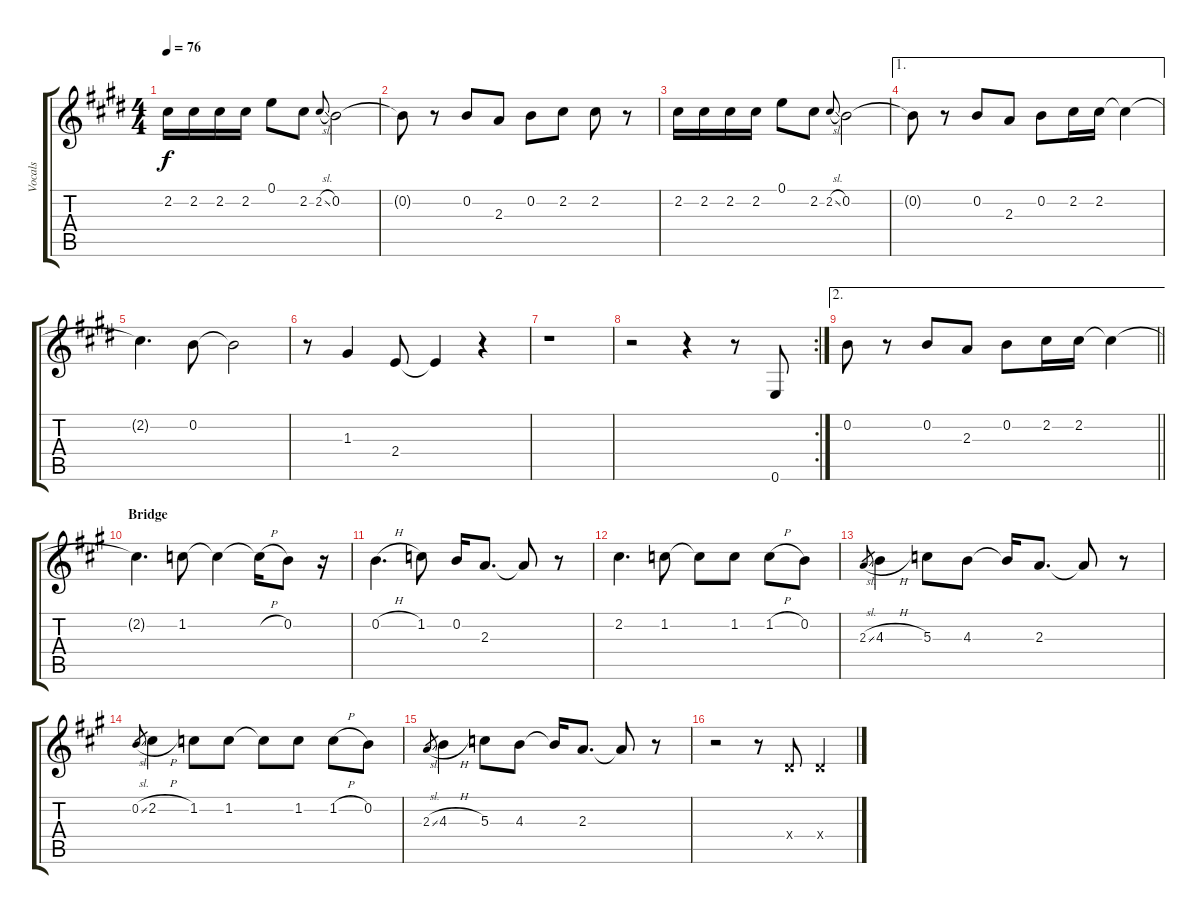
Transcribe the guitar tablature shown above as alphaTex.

\track ("Vocals" "Vocals") {instrument electricguitarjazz}
\staff {score tabs}
\tuning (E4 B3 G3 D3 A2 E2) {hide}
\ts (4 4)
\tempo 76
\clef g2
\ks e
2.2.16{dy f} 2.2.16 2.2.16 2.2.16 0.1.8 2.2.8 2.2{sl}.8{gr onbeat} 0.2.2 |
0.2{t}.8 r.8 0.2.8 2.3.8 0.2.8 2.2.8 2.2.8 r.8 |
2.2.16 2.2.16 2.2.16 2.2.16 0.1.8 2.2.8 2.2{sl}.8{gr onbeat} 0.2.2 |
\ae 1
0.2{t}.8 r.8 0.2.8 2.3.8 0.2.8 2.2.16 2.2.16 2.2{t}.4 |
2.2{t}.4{d} 0.2.8 0.2{t}.2 |
r.8 1.3.4 2.4.8 2.4{t}.4 r.4 |
r.1 |
\rc 2
r.2 r.4 r.8 0.6.8 |
\ae 2
\barLineRight lightlight
0.2.8 r.8 0.2.8 2.3.8 0.2.8 2.2.16 2.2.16 2.2{t}.4 |
\section ("" "Bridge")
\ks a
2.2{t}.4{d} 1.2.8 1.2{t}.4 1.2{h t}.16 0.2.8 r.16 |
0.2{h}.4{d} 1.2.8 0.2.16 2.3.8{d} 2.3{t}.8 r.8 |
2.2.4{d} 1.2.8 1.2{t}.8 1.2.8 1.2{h}.8 0.2.8 |
2.3{sl}.8{gr} 4.3{h}.4 5.3.8 4.3.8 4.3{t}.16 2.3.8{d} 2.3{t}.8 r.8 |
0.2{sl}.8{gr} 2.2{h}.4 1.2.8 1.2.8 1.2{t}.8 1.2.8 1.2{h}.8 0.2.8 |
2.3{sl}.8{gr} 4.3{h}.4 5.3.8 4.3.8 4.3{t}.16 2.3.8{d} 2.3{t}.8 r.8 |
r.2 r.8 0.4{x}.8 0.4{x}.4
